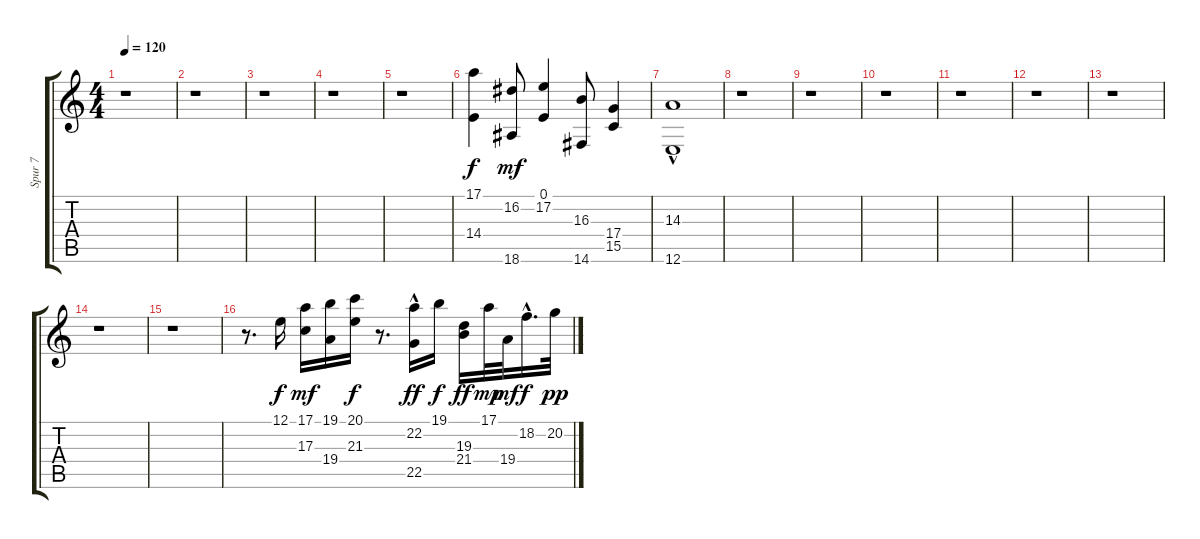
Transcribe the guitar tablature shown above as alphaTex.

\track ("Spur 7" "Spur 7") {instrument acousticgrandpiano}
\staff {score tabs}
\tuning (E4 B3 G3 D3 A2 E2) {hide}
\ts (4 4)
\tempo 120
\clef g2
\ks c
r.1{dy f} |
r.1 |
r.1 |
r.1 |
r.1 |
(17.1 14.4).4{volume 16 balance 10 instrument brasssection} (16.2 18.6).8{dy mf} (0.1 17.2).4 (16.3 14.6).8 (17.4 15.5).4 |
(14.3{hac} 12.6).1 |
r.1 |
r.1 |
r.1 |
r.1 |
r.1 |
r.1 |
r.1 |
r.1 |
r.8{d} 12.1.16{dy f volume 16} (17.1 17.3).16{dy mf} (19.1 19.4).16 (20.1 21.3).16{dy f} r.8{d} (22.2 22.5{hac}).16{dy ff} 19.1.16{dy f} (19.3 21.4).16{dy ff} 17.1.32{dy mp} 19.4.32{dy mf} 18.2{hac}.16{d dy f} 20.2.32{dy pp}
